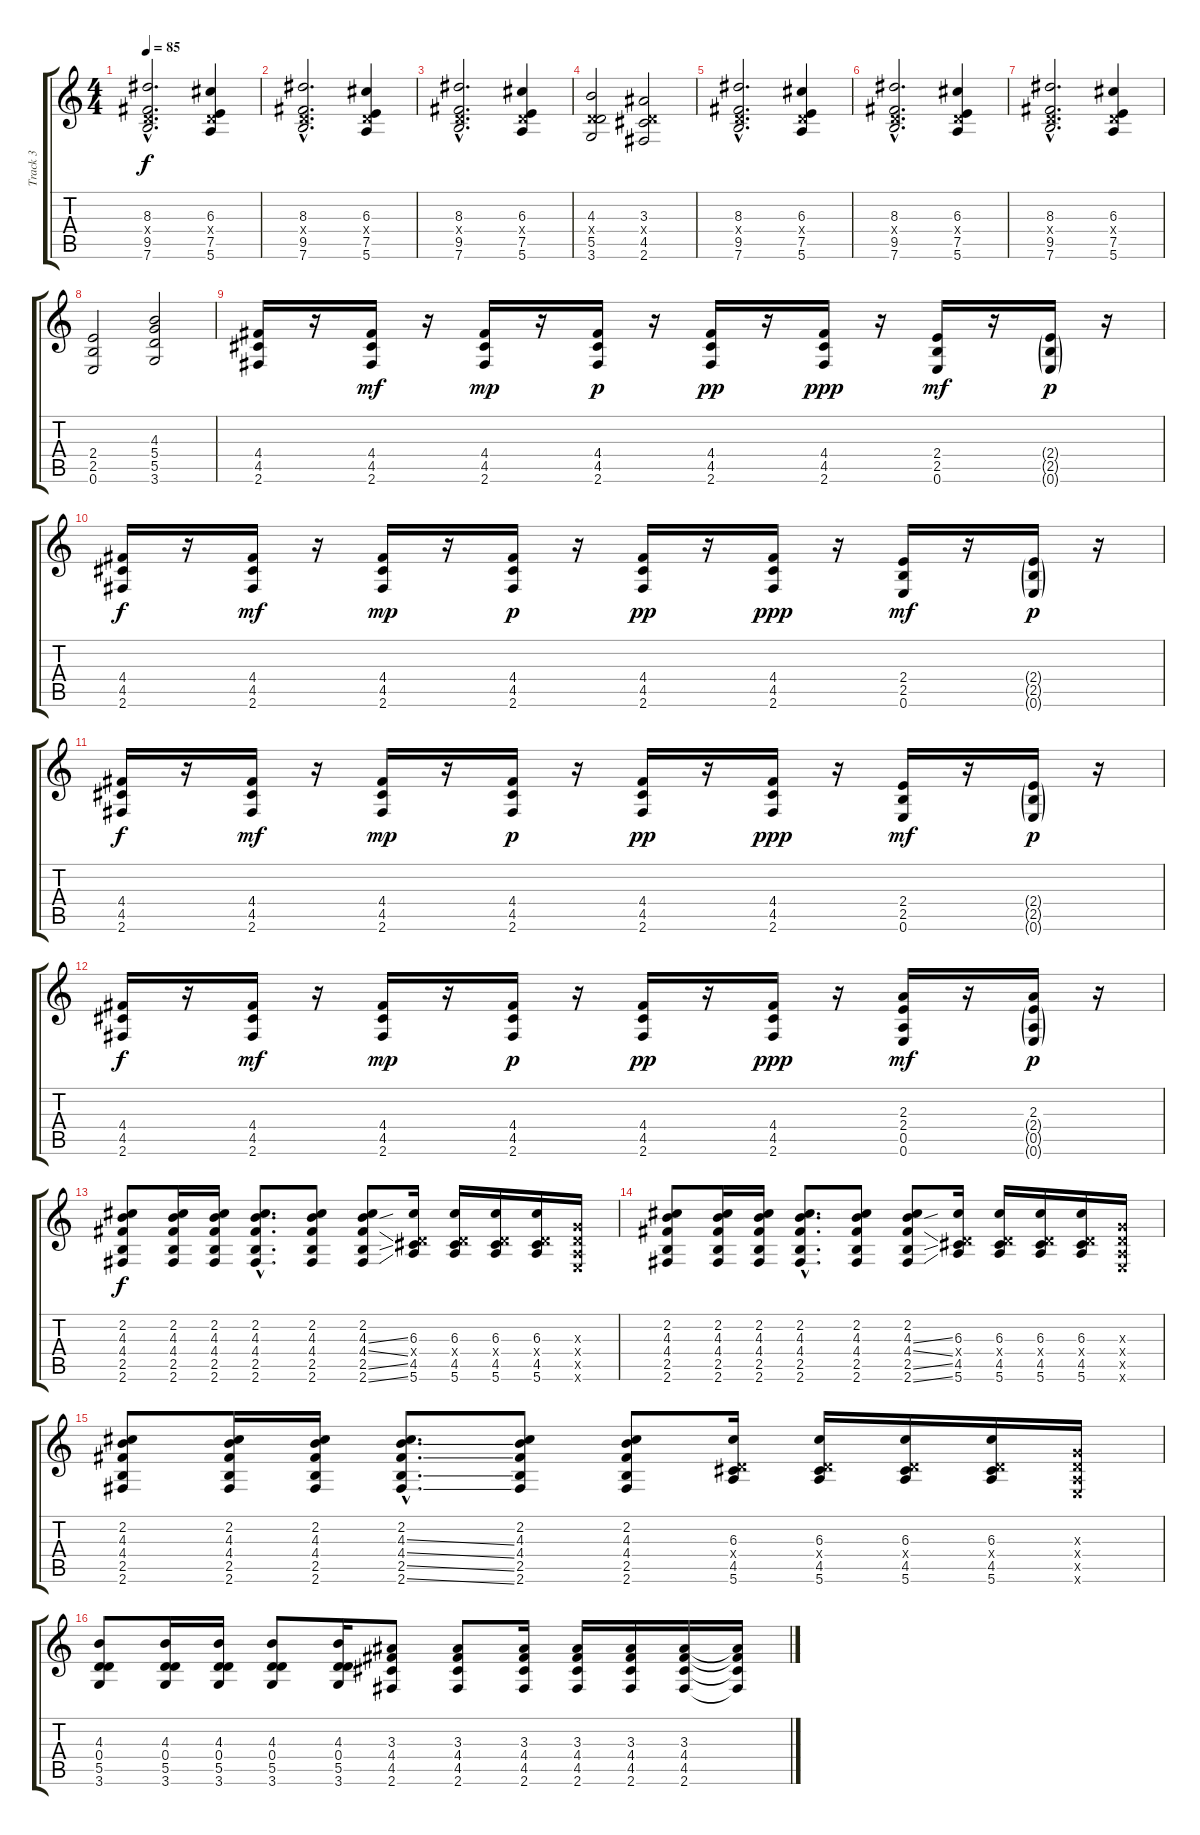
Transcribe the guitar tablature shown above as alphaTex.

\track ("Track 3" "Track 3") {instrument electricguitarjazz}
\staff {score tabs}
\tuning (E4 B3 G3 D3 A2 E2) {hide}
\ts (4 4)
\tempo 85
\clef g2
\ks c
(8.3{hac} 0.4{hac x} 9.5{hac} 7.6{hac}).2{d dy f instrument electricguitarjazz} (6.3 0.4{x} 7.5 5.6).4 |
(8.3{hac} 0.4{hac x} 9.5{hac} 7.6{hac}).2{d} (6.3 0.4{x} 7.5 5.6).4 |
(8.3{hac} 0.4{hac x} 9.5{hac} 7.6{hac}).2{d} (6.3 0.4{x} 7.5 5.6).4 |
(4.3 0.4{x} 5.5 3.6).2 (3.3 0.4{x} 4.5 2.6).2 |
(8.3{hac} 0.4{hac x} 9.5{hac} 7.6{hac}).2{d} (6.3 0.4{x} 7.5 5.6).4 |
(8.3{hac} 0.4{hac x} 9.5{hac} 7.6{hac}).2{d} (6.3 0.4{x} 7.5 5.6).4 |
(8.3{hac} 0.4{hac x} 9.5{hac} 7.6{hac}).2{d} (6.3 0.4{x} 7.5 5.6).4 |
(2.4 2.5 0.6).2 (4.3 5.4 5.5 3.6).2 |
(4.4 4.5 2.6).16 r.16 (4.4 4.5 2.6).16{dy mf} r.16 (4.4 4.5 2.6).16{dy mp} r.16 (4.4 4.5 2.6).16{dy p} r.16 (4.4 4.5 2.6).16{dy pp} r.16 (4.4 4.5 2.6).16{dy ppp} r.16 (2.4 2.5 0.6).16{dy mf} r.16 (2.4{g} 2.5{g} 0.6{g}).16{dy p} r.16 |
(4.4 4.5 2.6).16{dy f} r.16 (4.4 4.5 2.6).16{dy mf} r.16 (4.4 4.5 2.6).16{dy mp} r.16 (4.4 4.5 2.6).16{dy p} r.16 (4.4 4.5 2.6).16{dy pp} r.16 (4.4 4.5 2.6).16{dy ppp} r.16 (2.4 2.5 0.6).16{dy mf} r.16 (2.4{g} 2.5{g} 0.6{g}).16{dy p} r.16 |
(4.4 4.5 2.6).16{dy f} r.16 (4.4 4.5 2.6).16{dy mf} r.16 (4.4 4.5 2.6).16{dy mp} r.16 (4.4 4.5 2.6).16{dy p} r.16 (4.4 4.5 2.6).16{dy pp} r.16 (4.4 4.5 2.6).16{dy ppp} r.16 (2.4 2.5 0.6).16{dy mf} r.16 (2.4{g} 2.5{g} 0.6{g}).16{dy p} r.16 |
(4.4 4.5 2.6).16{dy f} r.16 (4.4 4.5 2.6).16{dy mf} r.16 (4.4 4.5 2.6).16{dy mp} r.16 (4.4 4.5 2.6).16{dy p} r.16 (4.4 4.5 2.6).16{dy pp} r.16 (4.4 4.5 2.6).16{dy ppp} r.16 (2.3 2.4 0.5 0.6).16{dy mf} r.16 (2.3 2.4{g} 0.5{g} 0.6{g}).16{dy p} r.16 |
(2.2 4.3 4.4 2.5 2.6).8{dy f volume 16 instrument electricguitarjazz} (2.2 4.3 4.4 2.5 2.6).16 (2.2 4.3 4.4 2.5 2.6).16 (2.2{hac} 4.3{hac} 4.4{hac} 2.5{hac} 2.6{hac}).8{d} (2.2 4.3 4.4 2.5 2.6).8 (2.2 4.3{ss} 4.4{ss} 2.5{ss} 2.6{ss}).8 (6.3 0.4{x} 4.5 5.6).16 (6.3 0.4{x} 4.5 5.6).16 (6.3 0.4{x} 4.5 5.6).16 (6.3 0.4{x} 4.5 5.6).16 (0.3{x} 0.4{x} 0.5{x} 0.6{x}).16 |
(2.2 4.3 4.4 2.5 2.6).8 (2.2 4.3 4.4 2.5 2.6).16 (2.2 4.3 4.4 2.5 2.6).16 (2.2{hac} 4.3{hac} 4.4{hac} 2.5{hac} 2.6{hac}).8{d} (2.2 4.3 4.4 2.5 2.6).8 (2.2 4.3{ss} 4.4{ss} 2.5{ss} 2.6{ss}).8 (6.3 0.4{x} 4.5 5.6).16 (6.3 0.4{x} 4.5 5.6).16 (6.3 0.4{x} 4.5 5.6).16 (6.3 0.4{x} 4.5 5.6).16 (0.3{x} 0.4{x} 0.5{x} 0.6{x}).16 |
(2.2 4.3 4.4 2.5 2.6).8 (2.2 4.3 4.4 2.5 2.6).16 (2.2 4.3 4.4 2.5 2.6).16 (2.2{hac} 4.3{ss hac} 4.4{ss hac} 2.5{ss hac} 2.6{ss hac}).8{d} (2.2 4.3 4.4 2.5 2.6).8 (2.2 4.3 4.4 2.5 2.6).8 (6.3 0.4{x} 4.5 5.6).16 (6.3 0.4{x} 4.5 5.6).16 (6.3 0.4{x} 4.5 5.6).16 (6.3 0.4{x} 4.5 5.6).16 (0.3{x} 0.4{x} 0.5{x} 0.6{x}).16 |
(4.3 0.4 5.5 3.6).8 (4.3 0.4 5.5 3.6).16 (4.3 0.4 5.5 3.6).16 (4.3 0.4 5.5 3.6).8 (4.3 0.4 5.5 3.6).16 (3.3 4.4 4.5 2.6).8 (3.3 4.4 4.5 2.6).8 (3.3 4.4 4.5 2.6).16 (3.3 4.4 4.5 2.6).16 (3.3 4.4 4.5 2.6).16 (3.3 4.4 4.5 2.6).16 (3.3{t} 4.4{t} 4.5{t} 2.6{t}).16
